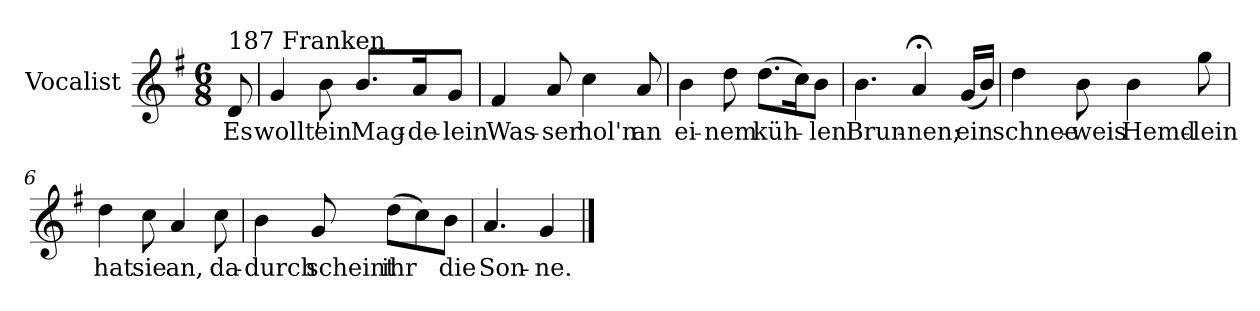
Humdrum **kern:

**kern	**text
*part1	*part1
*staff1	*staff1
*I"Vocalist	*
*k[f#]	*
*G:	*
*M6/8	*
=	=
!LO:TX:a:t=187 Franken	!
8d	Es
=1	=1
4g	wollt'
8b	ein
8.bL	Mag-
16aK	-de-
8gJ	-lein
=2	=2
4f#	Was-
8a	-ser
4cc	hol'n
8a	an
=3	=3
4b	ei-
8dd	-nem
(8.ddL	küh-
16ccK)	.
8bJ	-len
=4	=4
4.b	Brun-
4a;<	-nen;
(16gLL	ein
16bJJ)	.
=5	=5
4dd	schnee-
8b	-weis
4b	Hemd-
8gg	-lein
=6	=6
4dd	hat
8cc	sie
4a	an,
8cc	da-
=7	=7
4b	-durch
8g	scheint
(8ddL	ihr
8cc)	.
8bJ	die
=8	=8
4.a	Son-
4g	-ne.
==	==
*-	*-
